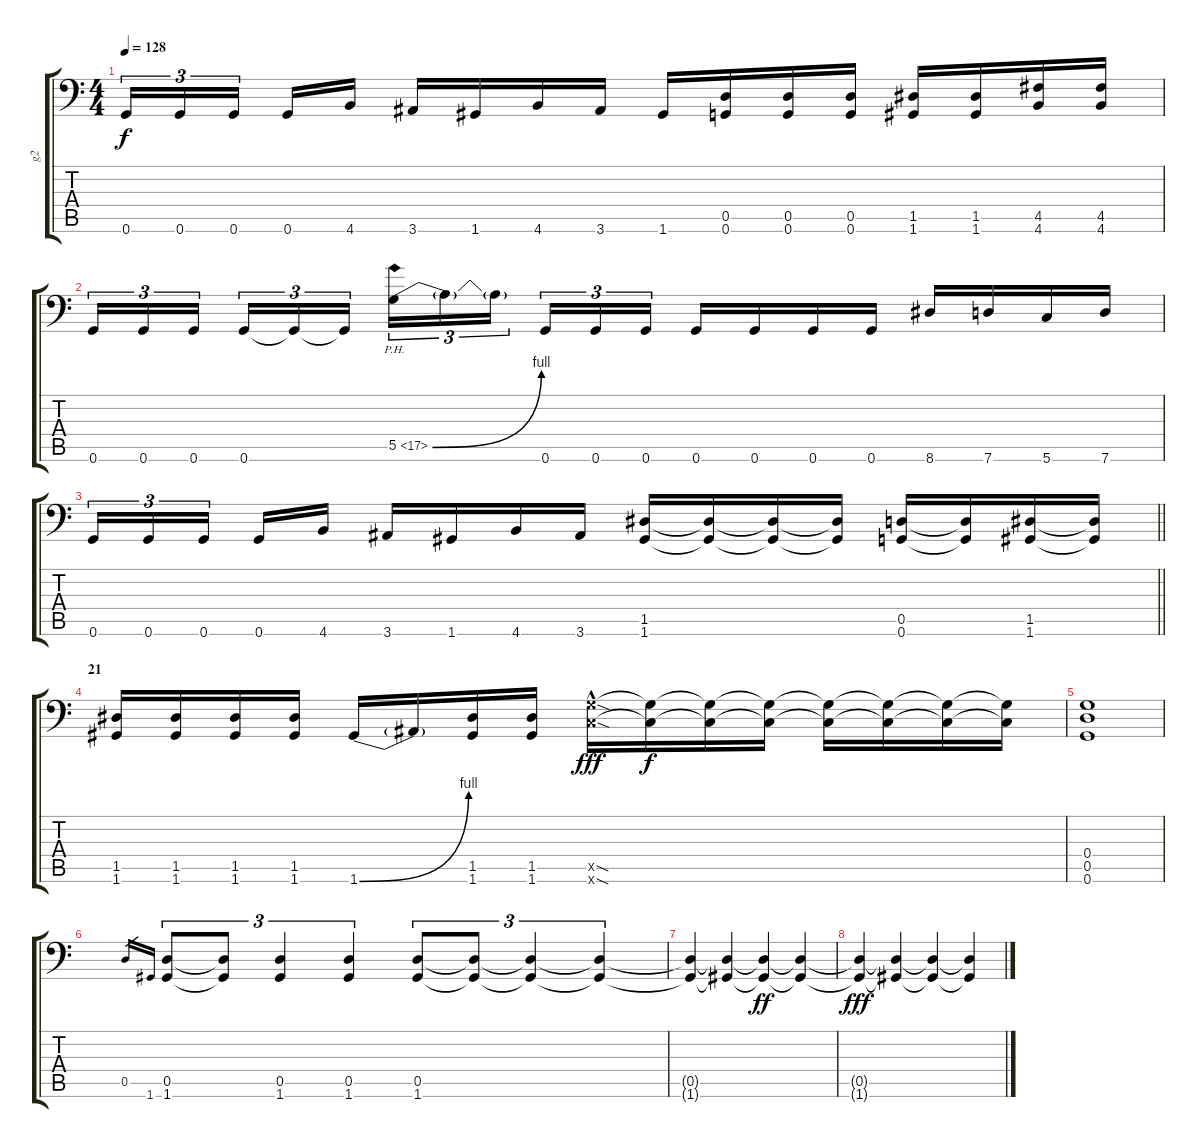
\track ("g2" "g2") {instrument distortionguitar}
\staff {score tabs}
\tuning (A3 E3 C3 G2 D2 G1) {hide}
\ts (4 4)
\tempo 128
\clef f4
\ks c
0.6.16{tu (3 2) dy f} 0.6.16{tu (3 2)} 0.6.16{tu (3 2) beam splitsecondary} 0.6.16 4.6.16 3.6.16 1.6.16 4.6.16 3.6.16 1.6.16 (0.5 0.6).16 (0.5 0.6).16 (0.5 0.6).16 (1.5 1.6).16 (1.5 1.6).16 (4.5 4.6).16 (4.5 4.6).16 |
0.6.16{tu (3 2)} 0.6.16{tu (3 2)} 0.6.16{tu (3 2) beam splitsecondary} 0.6.16{tu (3 2)} 0.6{t}.16{tu (3 2)} 0.6{t}.16{tu (3 2)} 5.5{be (bend 0 0 60 4) ph 12}.16{tu (3 2)} 5.5{t}.16{tu (3 2)} 5.5{t}.16{tu (3 2) beam splitsecondary} 0.6.16{tu (3 2)} 0.6.16{tu (3 2)} 0.6.16{tu (3 2)} 0.6.16 0.6.16 0.6.16 0.6.16 8.6.16 7.6.16 5.6.16 7.6.16 |
\barLineRight lightlight
0.6.16{tu (3 2)} 0.6.16{tu (3 2)} 0.6.16{tu (3 2) beam splitsecondary} 0.6.16 4.6.16 3.6.16 1.6.16 4.6.16 3.6.16 (1.5 1.6).16 (1.5{t} 1.6{t}).16 (1.5{t} 1.6{t}).16 (1.5{t} 1.6{t}).16 (0.5 0.6).16 (0.5{t} 0.6{t}).16 (1.5 1.6).16 (1.5{t} 1.6{t}).16 |
\section ("" "21")
(1.5 1.6).16 (1.5 1.6).16 (1.5 1.6).16 (1.5 1.6).16 1.6{be (bend 0 0 60 4)}.16 1.6{t}.16 (1.5 1.6).16 (1.5 1.6).16 (5.5{sod hac x} 5.6{sod hac x}).16{dy fff} (5.5{t} 5.6{t}).16{dy f} (5.5{t} 5.6{t}).16 (5.5{t} 5.6{t}).16 (5.5{t} 5.6{t}).16 (5.5{t} 5.6{t}).16 (5.5{t} 5.6{t}).16 (5.5{t} 5.6{t}).16 |
(0.4 0.5 0.6).1 |
0.5.16{gr} 1.6.16{gr} (0.5 1.6).8{tu (3 2)} (0.5{t} 1.6{t}).8{tu (3 2)} (0.5 1.6).4{tu (3 2)} (0.5 1.6).4{tu (3 2)} (0.5 1.6).8{tu (3 2)} (0.5{t} 1.6{t}).8{tu (3 2)} (0.5{t} 1.6{t}).4{tu (3 2)} (0.5{t} 1.6{t}).4{tu (3 2)} |
(0.5{t} 1.6{t}).4{volume 0} (0.5{t} 1.6{t}).4 (0.5{t} 1.6{t}).4{dy ff} (0.5{t} 1.6{t}).4 |
(0.5{t} 1.6{t}).4{dy fff} (0.5{t} 1.6{t}).4 (0.5{t} 1.6{t}).4 (0.5{t} 1.6{t}).4
